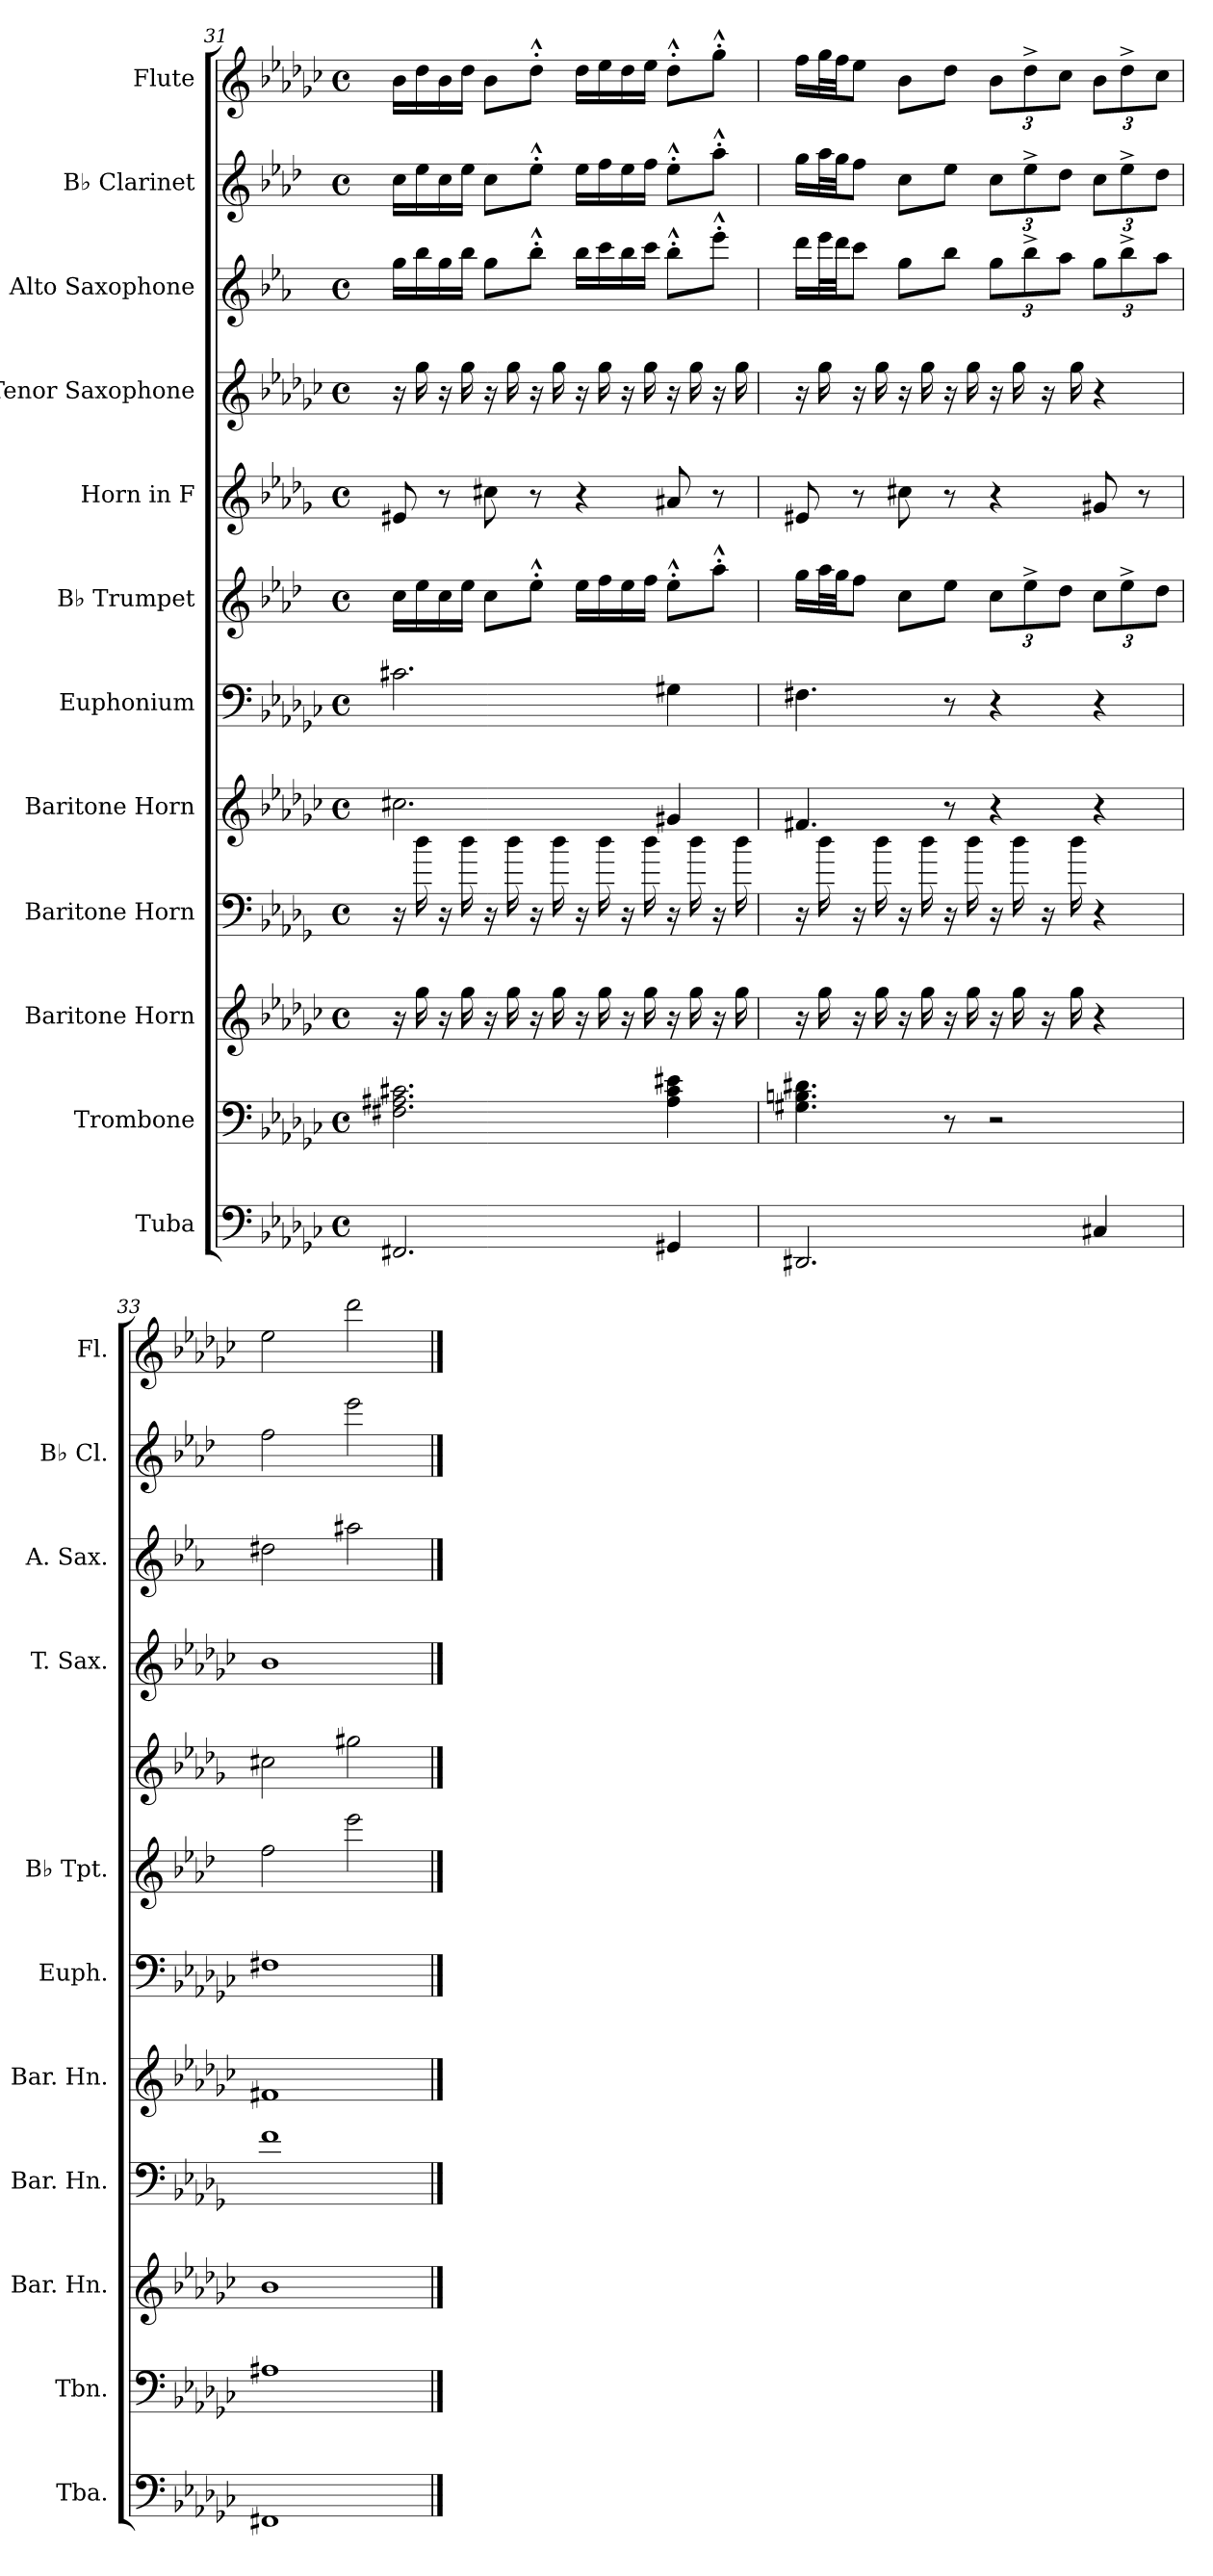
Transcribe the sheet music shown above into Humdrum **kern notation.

**kern	**kern	**kern	**kern	**kern	**kern	**kern	**kern	**kern	**kern	**kern	**kern
*part12	*part11	*part10	*part9	*part8	*part7	*part6	*part5	*part4	*part3	*part2	*part1
*staff12	*staff11	*staff10	*staff9	*staff8	*staff7	*staff6	*staff5	*staff4	*staff3	*staff2	*staff1
*I"Tuba	*I"Trombone	*I"Baritone Horn	*I"Baritone Horn	*I"Baritone Horn	*I"Euphonium	*I"B♭ Trumpet	*I"Horn in F	*I"Tenor Saxophone	*I"Alto Saxophone	*I"B♭ Clarinet	*I"Flute
*I'Tba.	*I'Tbn.	*I'Bar. Hn.	*I'Bar. Hn.	*I'Bar. Hn.	*I'Euph.	*I'B♭ Tpt.	*	*I'T. Sax.	*I'A. Sax.	*I'B♭ Cl.	*I'Fl.
*clefF4	*clefF4	*clefG2	*clefF4	*clefG2	*clefF4	*clefG2	*clefG2	*clefG2	*clefG2	*clefG2	*clefG2
*	*	*ITrd8c14	*ITrd4c7	*ITrd8c14	*	*ITrd1c2	*ITrd4c7	*ITrd8c14	*ITrd5c9	*ITrd1c2	*
*k[b-e-a-d-g-c-]	*k[b-e-a-d-g-c-]	*k[b-e-a-d-g-c-]	*k[b-e-a-d-g-c-]	*k[b-e-a-d-g-c-]	*k[b-e-a-d-g-c-]	*k[b-e-a-d-g-c-]	*k[b-e-a-d-g-c-]	*k[b-e-a-d-g-c-]	*k[b-e-a-d-g-c-]	*k[b-e-a-d-g-c-]	*k[b-e-a-d-g-c-]
*M4/4	*M4/4	*M4/4	*M4/4	*M4/4	*M4/4	*M4/4	*M4/4	*M4/4	*M4/4	*M4/4	*M4/4
*met(c)	*met(c)	*met(c)	*met(c)	*met(c)	*met(c)	*met(c)	*met(c)	*met(c)	*met(c)	*met(c)	*met(c)
=31	=31	=31	=31	=31	=31	=31	=31	=31	=31	=31	=31
2.FF#X/	2.F#X\ 2.A#X\ 2.c#X\	16r	16r	2.c#X\	2.c#X\	16b-\LL	8A#X/	16r	16b-\LL	16b-\LL	16b-\LL
.	.	16g-\	16g-\	.	.	16dd-\	.	16g-\	16dd-\	16dd-\	16dd-\
.	.	16r	16r	.	.	16b-\	8r	16r	16b-\	16b-\	16b-\
.	.	16g-\	16g-\	.	.	16dd-\JJ	.	16g-\	16dd-\JJ	16dd-\JJ	16dd-\JJ
.	.	16r	16r	.	.	8b-\L	8f#X\	16r	8b-\L	8b-\L	8b-\L
.	.	16g-\	16g-\	.	.	.	.	16g-\	.	.	.
.	.	16r	16r	.	.	8dd-^^'\J	8r	16r	8dd-^^'\J	8dd-^^'\J	8dd-^^'\J
.	.	16g-\	16g-\	.	.	.	.	16g-\	.	.	.
.	.	16r	16r	.	.	16dd-\LL	4r	16r	16dd-\LL	16dd-\LL	16dd-\LL
.	.	16g-\	16g-\	.	.	16ee-\	.	16g-\	16ee-\	16ee-\	16ee-\
.	.	16r	16r	.	.	16dd-\	.	16r	16dd-\	16dd-\	16dd-\
.	.	16g-\	16g-\	.	.	16ee-\JJ	.	16g-\	16ee-\JJ	16ee-\JJ	16ee-\JJ
4GG#X/	4A#\ 4c#\ 4e#X\	16r	16r	4G#X/	4G#X\	8dd-^^'\L	8d#X/	16r	8dd-^^'\L	8dd-^^'\L	8dd-^^'\L
.	.	16g-\	16g-\	.	.	.	.	16g-\	.	.	.
.	.	16r	16r	.	.	8gg-'^^\J	8r	16r	8gg-'^^\J	8gg-'^^\J	8gg-'^^\J
.	.	16g-\	16g-\	.	.	.	.	16g-\	.	.	.
=32	=32	=32	=32	=32	=32	=32	=32	=32	=32	=32	=32
2.DD#X/	4.G#X\ 4.Bn\ 4.d#X\	16r	16r	4.F#X/	4.F#X\	16ff\LL	8A#X/	16r	16ff\LL	16ff\LL	16ff\LL
.	.	16g-\	16g-\	.	.	32gg-\L	.	16g-\	32gg-\L	32gg-\L	32gg-\L
.	.	.	.	.	.	32ff\JJ	.	.	32ff\JJ	32ff\JJ	32ff\JJ
.	.	16r	16r	.	.	8ee-\J	8r	16r	8ee-\J	8ee-\J	8ee-\J
.	.	16g-\	16g-\	.	.	.	.	16g-\	.	.	.
.	.	16r	16r	.	.	8b-\L	8f#X\	16r	8b-\L	8b-\L	8b-\L
.	.	16g-\	16g-\	.	.	.	.	16g-\	.	.	.
.	8r	16r	16r	8r	8r	8dd-\J	8r	16r	8dd-\J	8dd-\J	8dd-\J
.	.	16g-\	16g-\	.	.	.	.	16g-\	.	.	.
*	*	*	*	*	*	*Xbrackettup	*	*	*Xbrackettup	*Xbrackettup	*Xbrackettup
.	2r	16r	16r	4r	4r	12b-\L	4r	16r	12b-\L	12b-\L	12b-\L
.	.	16g-\	16g-\	.	.	.	.	16g-\	.	.	.
.	.	.	.	.	.	12dd-^\	.	.	12dd-^\	12dd-^\	12dd-^\
.	.	16r	16r	.	.	.	.	16r	.	.	.
.	.	.	.	.	.	12cc-\J	.	.	12cc-\J	12cc-\J	12cc-\J
.	.	16g-\	16g-\	.	.	.	.	16g-\	.	.	.
4C#X/	.	4r	4r	4r	4r	12b-\L	8c#X/	4r	12b-\L	12b-\L	12b-\L
.	.	.	.	.	.	12dd-^\	.	.	12dd-^\	12dd-^\	12dd-^\
.	.	.	.	.	.	.	8r	.	.	.	.
.	.	.	.	.	.	12cc-\J	.	.	12cc-\J	12cc-\J	12cc-\J
!!LO:PB:g=z
=33	=33	=33	=33	=33	=33	=33	=33	=33	=33	=33	=33
1FF#X	1A#X	1B-	1B-	1F#X	1F#X	2ee-\	2f#X\	1B-	2f#X\	2ee-\	2ee-\
.	.	.	.	.	.	2ddd-\	2cc#X\	.	2cc#X\	2ddd-\	2ddd-\
==	==	==	==	==	==	==	==	==	==	==	==
*-	*-	*-	*-	*-	*-	*-	*-	*-	*-	*-	*-
